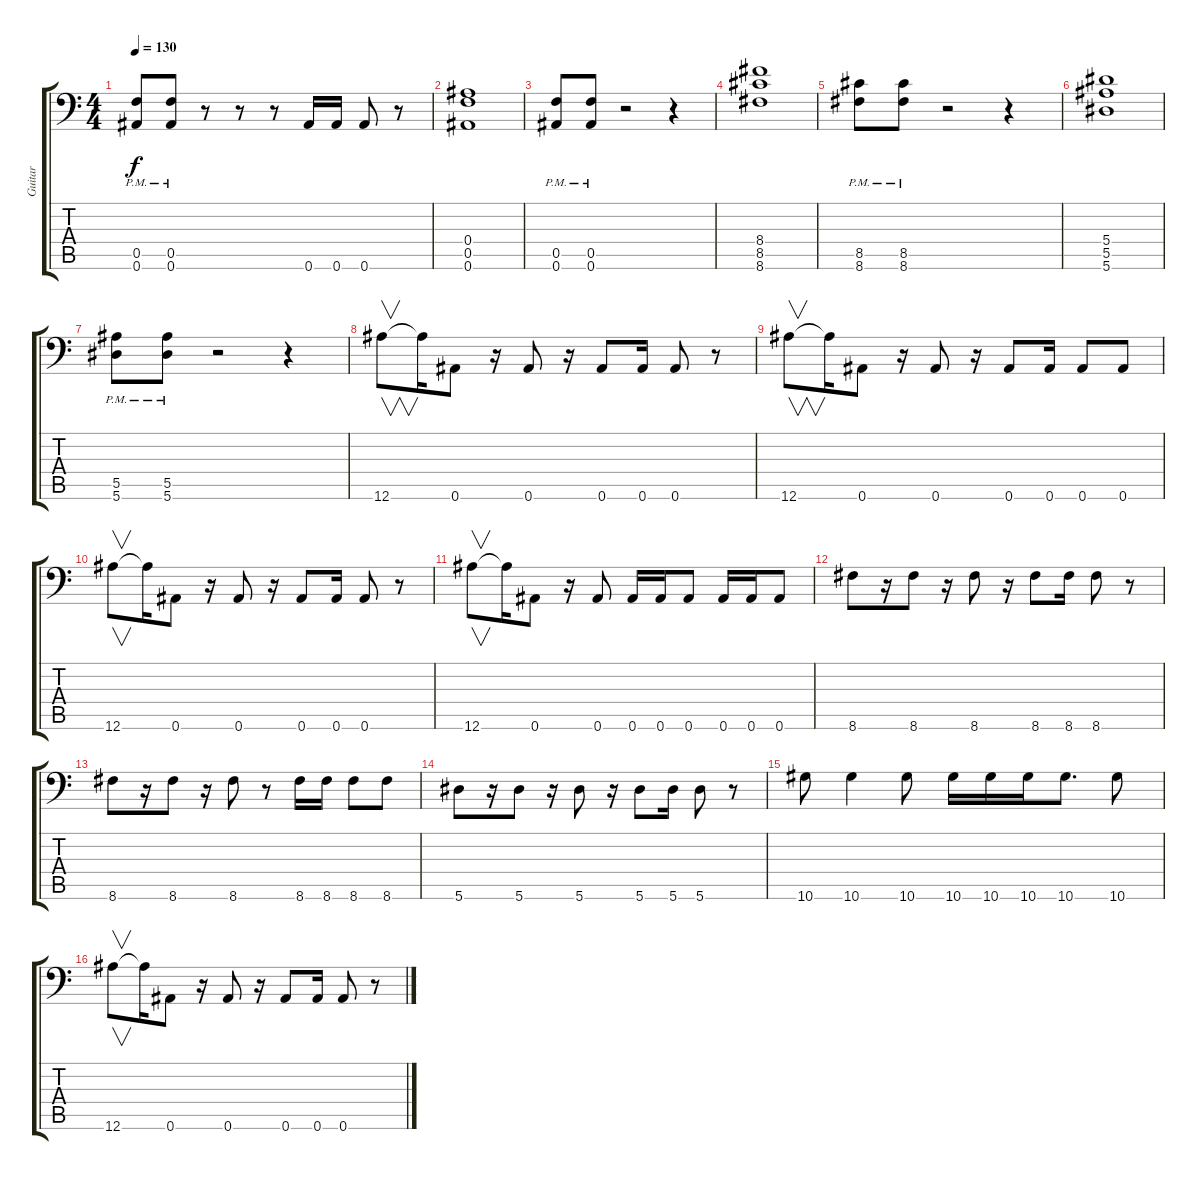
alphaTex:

\track ("Guitar" "Guitar") {instrument distortionguitar}
\staff {score tabs}
\tuning (C4 G3 Eb3 Bb2 F2 Bb1) {hide}
\ts (4 4)
\tempo 130
\clef f4
\ks c
(0.5{pm} 0.6{pm}).8{dy f} (0.5{pm} 0.6{pm}).8 r.8 r.8 r.8 0.6.16 0.6.16 0.6.8 r.8 |
(0.4 0.5 0.6).1 |
(0.5{pm} 0.6{pm}).8 (0.5{pm} 0.6{pm}).8 r.2 r.4 |
(8.4 8.5 8.6).1 |
(8.5{pm} 8.6{pm}).8 (8.5{pm} 8.6{pm}).8 r.2 r.4 |
(5.4 5.5 5.6).1 |
(5.5{pm} 5.6{pm}).8 (5.5{pm} 5.6{pm}).8 r.2 r.4 |
12.6.8{v} 12.6{t}.16 0.6.8 r.16 0.6.8 r.16 0.6.8 0.6.16 0.6.8 r.8 |
12.6.8{v} 12.6{t}.16 0.6.8 r.16 0.6.8 r.16 0.6.8 0.6.16 0.6.8 0.6.8 |
12.6.8{v} 12.6{t}.16 0.6.8 r.16 0.6.8 r.16 0.6.8 0.6.16 0.6.8 r.8 |
12.6.8{v} 12.6{t}.16 0.6.8 r.16 0.6.8 0.6.16 0.6.16 0.6.8 0.6.16 0.6.16 0.6.8 |
8.6.8 r.16 8.6.8 r.16 8.6.8 r.16 8.6.8 8.6.16 8.6.8 r.8 |
8.6.8 r.16 8.6.8 r.16 8.6.8 r.8 8.6.16 8.6.16 8.6.8 8.6.8 |
5.6.8 r.16 5.6.8 r.16 5.6.8 r.16 5.6.8 5.6.16 5.6.8 r.8 |
10.6.8 10.6.4 10.6.8 10.6.16 10.6.16 10.6.16 10.6.8{d} 10.6.8 |
12.6.8{v} 12.6{t}.16 0.6.8 r.16 0.6.8 r.16 0.6.8 0.6.16 0.6.8 r.8
